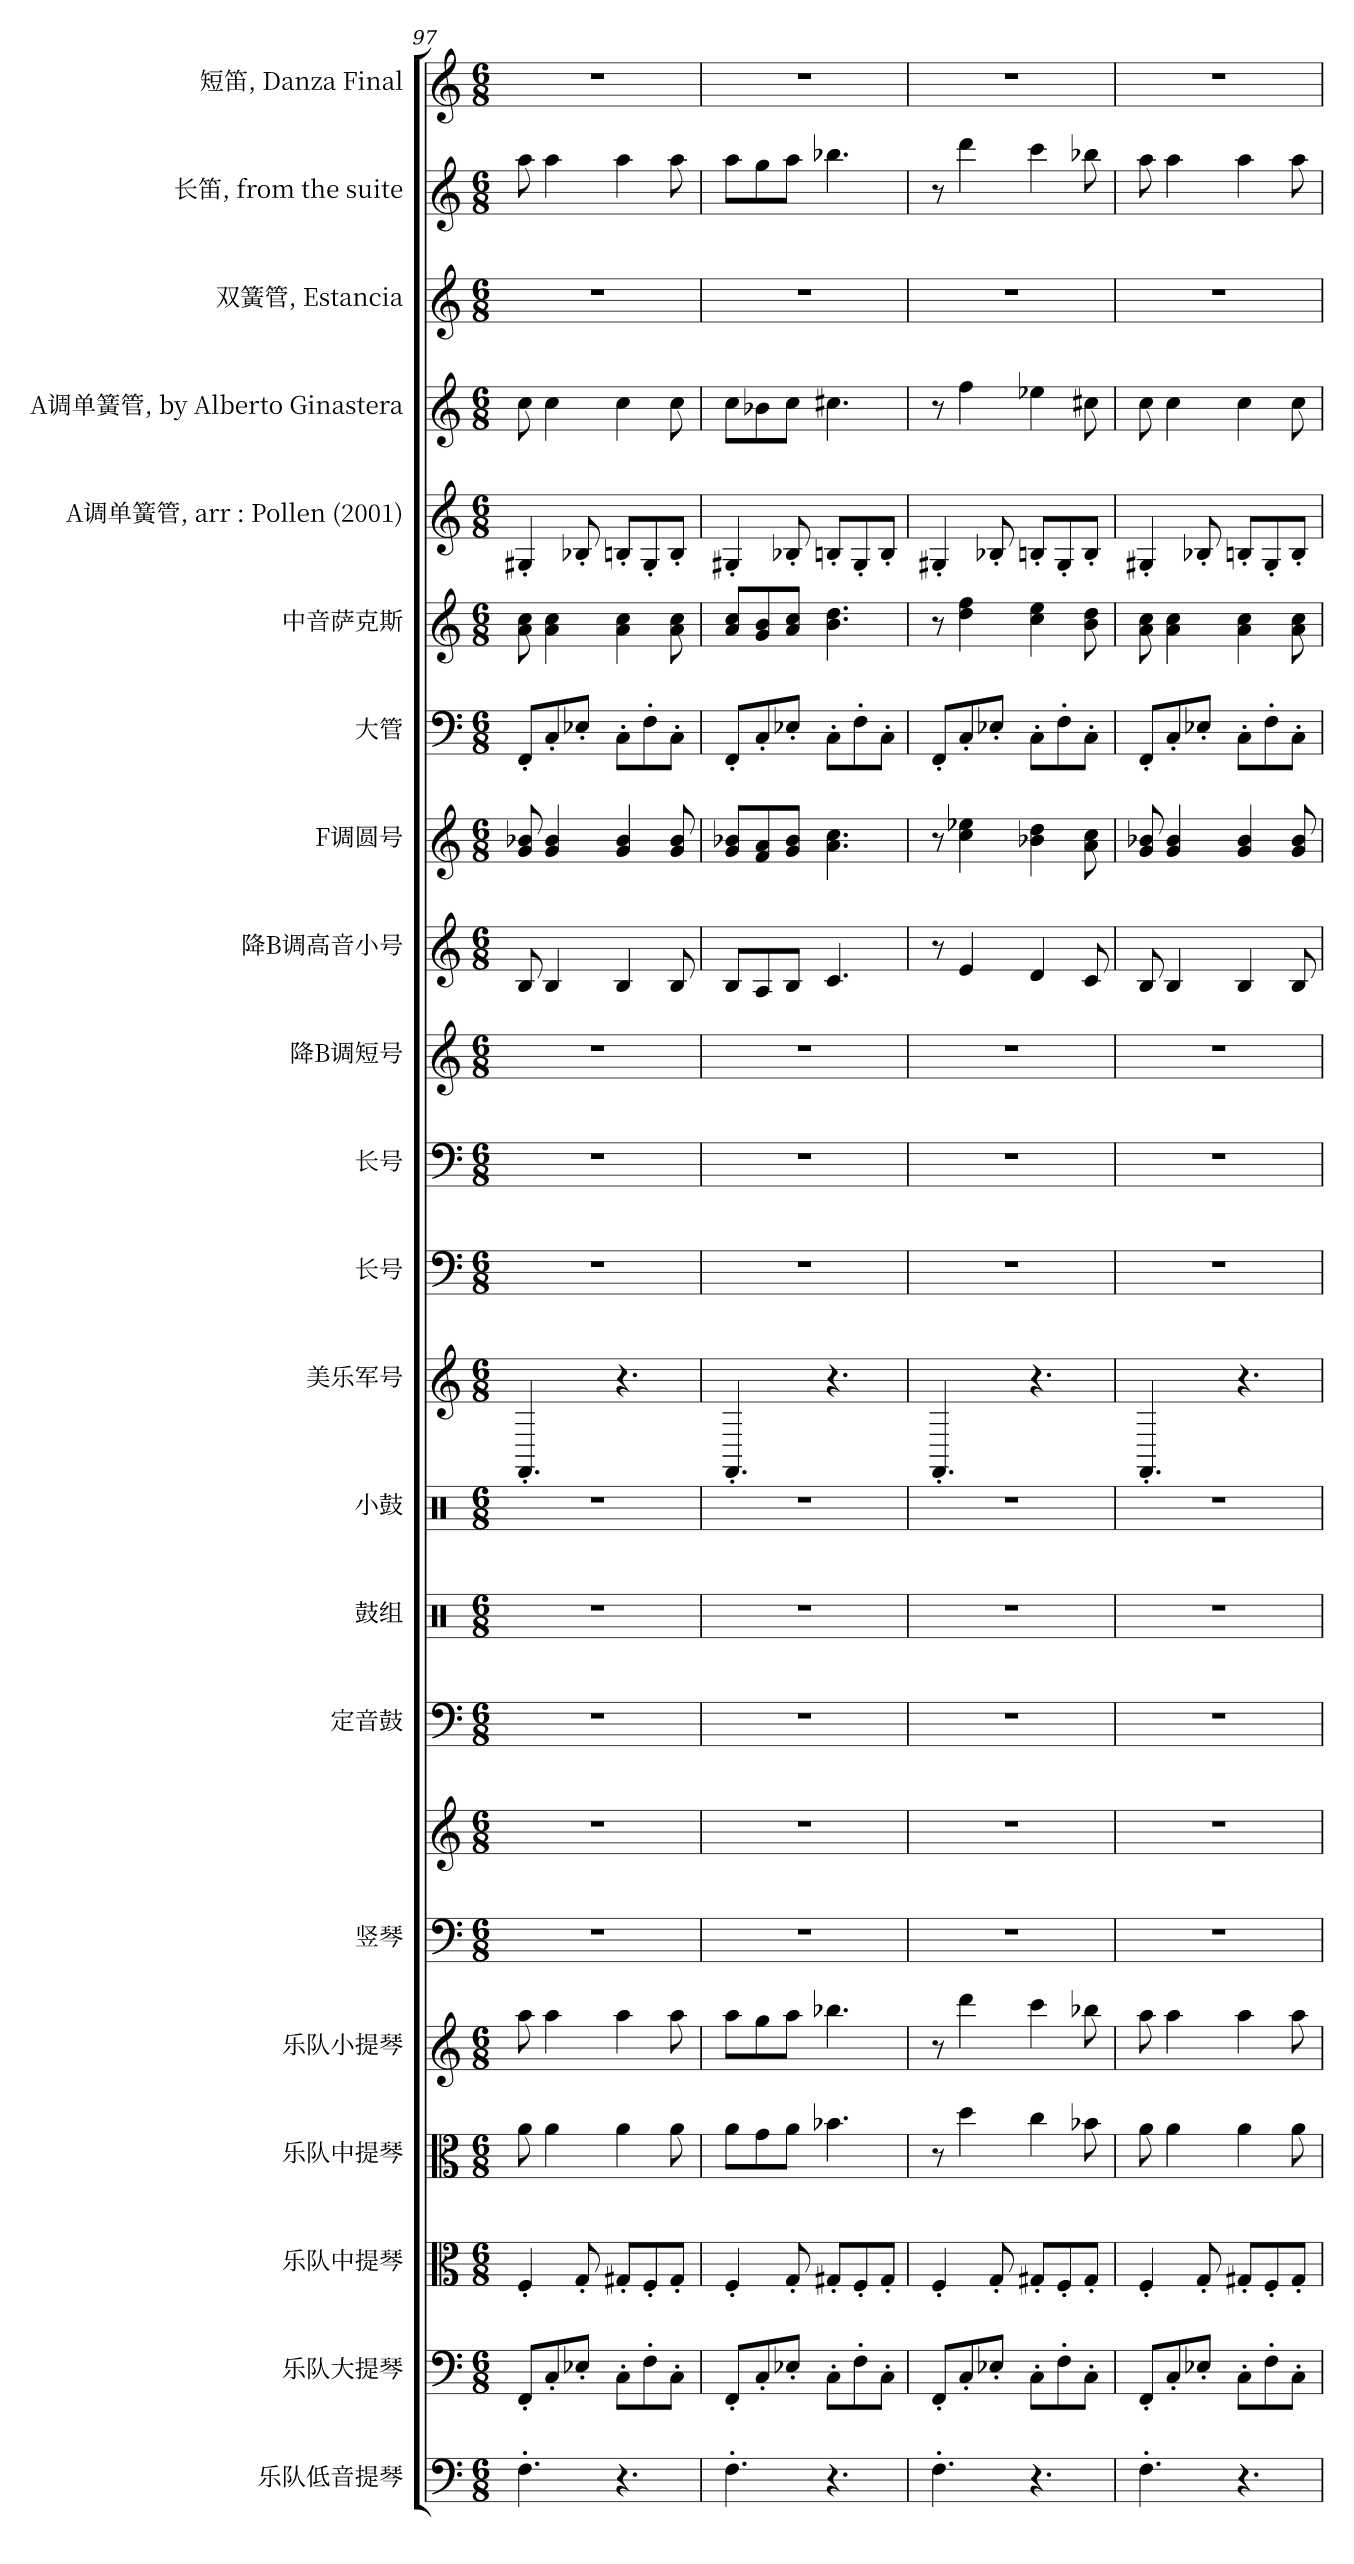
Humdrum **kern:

**kern	**kern	**kern	**kern	**kern	**kern	**kern	**kern	**kern	**kern	**kern	**kern	**kern	**kern	**kern	**kern	**kern	**kern	**kern	**kern	**kern	**kern	**kern
*part22	*part21	*part20	*part19	*part18	*part17	*part17	*part16	*part15	*part14	*part13	*part12	*part11	*part10	*part9	*part8	*part7	*part6	*part5	*part4	*part3	*part2	*part1
*staff23	*staff22	*staff21	*staff20	*staff19	*staff18	*staff17	*staff16	*staff15	*staff14	*staff13	*staff12	*staff11	*staff10	*staff9	*staff8	*staff7	*staff6	*staff5	*staff4	*staff3	*staff2	*staff1
*I"乐队低音提琴	*I"乐队大提琴	*I"乐队中提琴	*I"乐队中提琴	*I"乐队小提琴	*I"竖琴	*	*I"定音鼓	*I"鼓组	*I"小鼓	*I"美乐军号	*I"长号	*I"长号	*I"降B调短号	*I"降B调高音小号	*I"F调圆号	*I"大管	*I"中音萨克斯	*I"A调单簧管, arr : Pollen (2001)	*I"A调单簧管, by Alberto Ginastera	*I"双簧管, Estancia	*I"长笛, from the suite	*I"短笛, Danza Final
!!LO:PB:g=z
*clefF4	*clefF4	*clefC3	*clefC3	*clefG2	*clefF4	*clefG2	*clefF4	*clefX	*clefX	*clefG2	*clefF4	*clefF4	*clefG2	*clefG2	*clefG2	*clefF4	*clefG2	*clefG2	*clefG2	*clefG2	*clefG2	*clefG2
*ITrd7c12	*	*	*	*	*	*	*	*	*	*	*	*	*ITrd1c2	*ITrd-6c-10	*ITrd4c7	*	*ITrd5c9	*ITrd2c3	*ITrd2c3	*	*	*ITrd-7c-12
*k[]	*k[]	*k[]	*k[]	*k[]	*k[]	*k[]	*k[]	*k[]	*k[]	*k[]	*k[]	*k[]	*k[b-e-]	*k[b-e-]	*k[b-]	*k[]	*k[b-e-a-]	*k[f#c#g#]	*k[f#c#g#]	*k[]	*k[]	*k[]
*M6/8	*M6/8	*M6/8	*M6/8	*M6/8	*M6/8	*M6/8	*M6/8	*M6/8	*M6/8	*M6/8	*M6/8	*M6/8	*M6/8	*M6/8	*M6/8	*M6/8	*M6/8	*M6/8	*M6/8	*M6/8	*M6/8	*M6/8
=97	=97	=97	=97	=97	=97	=97	=97	=97	=97	=97	=97	=97	=97	=97	=97	=97	=97	=97	=97	=97	=97	=97
4.FF'\	8FF'/L	4F'/	8a\	8aa\	2.r	2.r	2.r	2.r	2.r	4.FF'/	2.r	2.r	2.r	8a/	8c/ 8e-X/	8FF'/L	8c\ 8e-\	4E#X'/	8a\	2.r	8aa\	2.r
.	8C'/	.	4a\	4aa\	.	.	.	.	.	.	.	.	.	4a/	4c/ 4e-/	8C'/	4c\ 4e-\	.	4a\	.	4aa\	.
.	8E-X'/J	8G'/	.	.	.	.	.	.	.	.	.	.	.	.	.	8E-X'/J	.	8Gn'/	.	.	.	.
4.r	8C'\L	8G#X'/L	4a\	4aa\	.	.	.	.	.	4.r	.	.	.	4a/	4c/ 4e-/	8C'\L	4c\ 4e-\	8G#X'/L	4a\	.	4aa\	.
.	8F'\	8F'/	.	.	.	.	.	.	.	.	.	.	.	.	.	8F'\	.	8E#'/	.	.	.	.
.	8C'\J	8G#'/J	8a\	8aa\	.	.	.	.	.	.	.	.	.	8a/	8c/ 8e-/	8C'\J	8c\ 8e-\	8G#'/J	8a\	.	8aa\	.
=98	=98	=98	=98	=98	=98	=98	=98	=98	=98	=98	=98	=98	=98	=98	=98	=98	=98	=98	=98	=98	=98	=98
4.FF'\	8FF'/L	4F'/	8a\L	8aa\L	2.r	2.r	2.r	2.r	2.r	4.FF'/	2.r	2.r	2.r	8a/L	8c/ 8e-X/L	8FF'/L	8c/ 8e-/L	4E#X'/	8a\L	2.r	8aa\L	2.r
.	8C'/	.	8g\	8gg\	.	.	.	.	.	.	.	.	.	8g/	8B-/ 8d/	8C'/	8B-/ 8d/	.	8gn\	.	8gg\	.
.	8E-X'/J	8G'/	8a\J	8aa\J	.	.	.	.	.	.	.	.	.	8a/J	8c/ 8e-/J	8E-X'/J	8c/ 8e-/J	8Gn'/	8a\J	.	8aa\J	.
4.r	8C'\L	8G#X'/L	4.b-X\	4.bb-X\	.	.	.	.	.	4.r	.	.	.	4.b-/	4.d\ 4.f\	8C'\L	4.d\ 4.f\	8G#X'/L	4.a#X\	.	4.bb-X\	.
.	8F'\	8F'/	.	.	.	.	.	.	.	.	.	.	.	.	.	8F'\	.	8E#'/	.	.	.	.
.	8C'\J	8G#'/J	.	.	.	.	.	.	.	.	.	.	.	.	.	8C'\J	.	8G#'/J	.	.	.	.
=99	=99	=99	=99	=99	=99	=99	=99	=99	=99	=99	=99	=99	=99	=99	=99	=99	=99	=99	=99	=99	=99	=99
4.FF'\	8FF'/L	4F'/	8r	8r	2.r	2.r	2.r	2.r	2.r	4.FF'/	2.r	2.r	2.r	8r	8r	8FF'/L	8r	4E#X'/	8r	2.r	8r	2.r
.	8C'/	.	4dd\	4ddd\	.	.	.	.	.	.	.	.	.	4dd/	4f\ 4a-X\	8C'/	4f\ 4a-\	.	4dd\	.	4ddd\	.
.	8E-X'/J	8G'/	.	.	.	.	.	.	.	.	.	.	.	.	.	8E-X'/J	.	8Gn'/	.	.	.	.
4.r	8C'\L	8G#X'/L	4cc\	4ccc\	.	.	.	.	.	4.r	.	.	.	4cc/	4e-X\ 4g\	8C'\L	4e-\ 4g\	8G#X'/L	4ccn\	.	4ccc\	.
.	8F'\	8F'/	.	.	.	.	.	.	.	.	.	.	.	.	.	8F'\	.	8E#'/	.	.	.	.
.	8C'\J	8G#'/J	8b-X\	8bb-X\	.	.	.	.	.	.	.	.	.	8b-/	8d\ 8f\	8C'\J	8d\ 8f\	8G#'/J	8a#X\	.	8bb-X\	.
!!LO:PB:g=z
=100	=100	=100	=100	=100	=100	=100	=100	=100	=100	=100	=100	=100	=100	=100	=100	=100	=100	=100	=100	=100	=100	=100
4.FF'\	8FF'/L	4F'/	8a\	8aa\	2.r	2.r	2.r	2.r	2.r	4.FF'/	2.r	2.r	2.r	8a/	8c/ 8e-X/	8FF'/L	8c\ 8e-\	4E#X'/	8a\	2.r	8aa\	2.r
.	8C'/	.	4a\	4aa\	.	.	.	.	.	.	.	.	.	4a/	4c/ 4e-/	8C'/	4c\ 4e-\	.	4a\	.	4aa\	.
.	8E-X'/J	8G'/	.	.	.	.	.	.	.	.	.	.	.	.	.	8E-X'/J	.	8Gn'/	.	.	.	.
4.r	8C'\L	8G#X'/L	4a\	4aa\	.	.	.	.	.	4.r	.	.	.	4a/	4c/ 4e-/	8C'\L	4c\ 4e-\	8G#X'/L	4a\	.	4aa\	.
.	8F'\	8F'/	.	.	.	.	.	.	.	.	.	.	.	.	.	8F'\	.	8E#'/	.	.	.	.
.	8C'\J	8G#'/J	8a\	8aa\	.	.	.	.	.	.	.	.	.	8a/	8c/ 8e-/	8C'\J	8c\ 8e-\	8G#'/J	8a\	.	8aa\	.
=	=	=	=	=	=	=	=	=	=	=	=	=	=	=	=	=	=	=	=	=	=	=
*-	*-	*-	*-	*-	*-	*-	*-	*-	*-	*-	*-	*-	*-	*-	*-	*-	*-	*-	*-	*-	*-	*-
